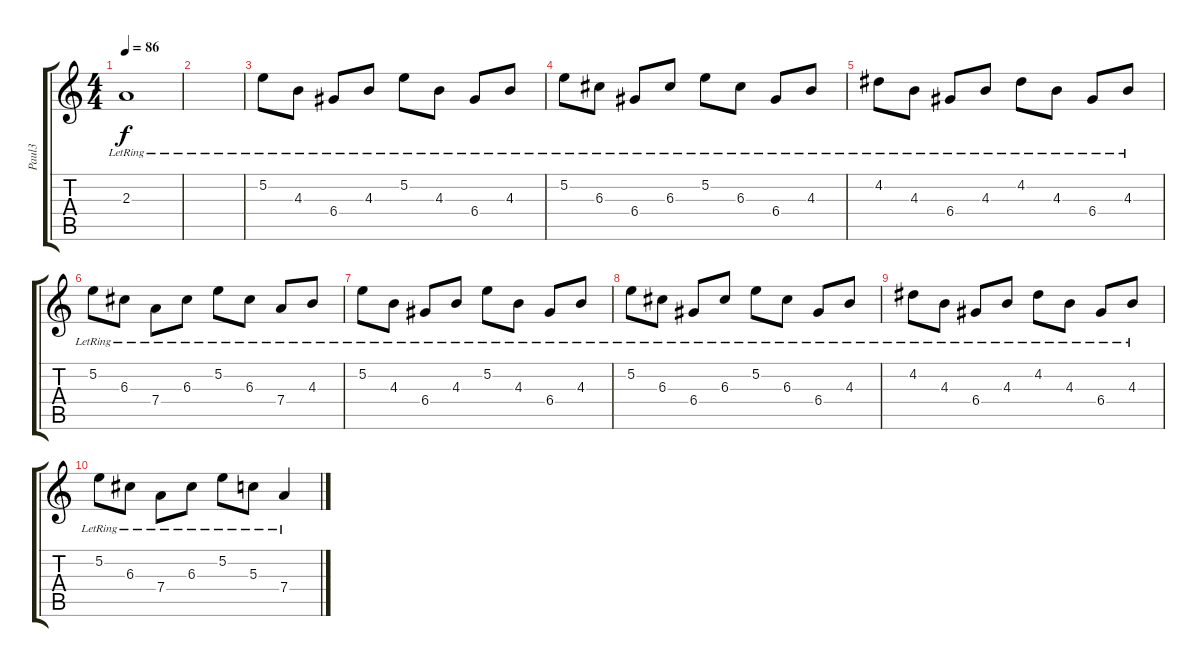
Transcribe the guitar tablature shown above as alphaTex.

\track ("Paul3" "Paul3") {instrument acousticguitarsteel}
\staff {score tabs}
\tuning (E4 B3 G3 D3 A2 E2) {hide}
\ts (4 4)
\tempo 86
\clef g2
\ks c
2.3{lr}.1{dy f} |
|
5.2{lr}.8 4.3{lr}.8 6.4{lr}.8 4.3{lr}.8 5.2{lr}.8 4.3{lr}.8 6.4{lr}.8 4.3{lr}.8 |
5.2{lr}.8 6.3{lr}.8 6.4{lr}.8 6.3{lr}.8 5.2{lr}.8 6.3{lr}.8 6.4{lr}.8 4.3{lr}.8 |
4.2{lr}.8 4.3{lr}.8 6.4{lr}.8 4.3{lr}.8 4.2{lr}.8 4.3{lr}.8 6.4{lr}.8 4.3{lr}.8 |
5.2{lr}.8 6.3{lr}.8 7.4{lr}.8 6.3{lr}.8 5.2{lr}.8 6.3{lr}.8 7.4{lr}.8 4.3{lr}.8 |
5.2{lr}.8 4.3{lr}.8 6.4{lr}.8 4.3{lr}.8 5.2{lr}.8 4.3{lr}.8 6.4{lr}.8 4.3{lr}.8 |
5.2{lr}.8 6.3{lr}.8 6.4{lr}.8 6.3{lr}.8 5.2{lr}.8 6.3{lr}.8 6.4{lr}.8 4.3{lr}.8 |
4.2{lr}.8 4.3{lr}.8 6.4{lr}.8 4.3{lr}.8 4.2{lr}.8 4.3{lr}.8 6.4{lr}.8 4.3{lr}.8 |
5.2{lr}.8 6.3{lr}.8 7.4{lr}.8 6.3{lr}.8 5.2{lr}.8 5.3{lr}.8 7.4{lr}.4
